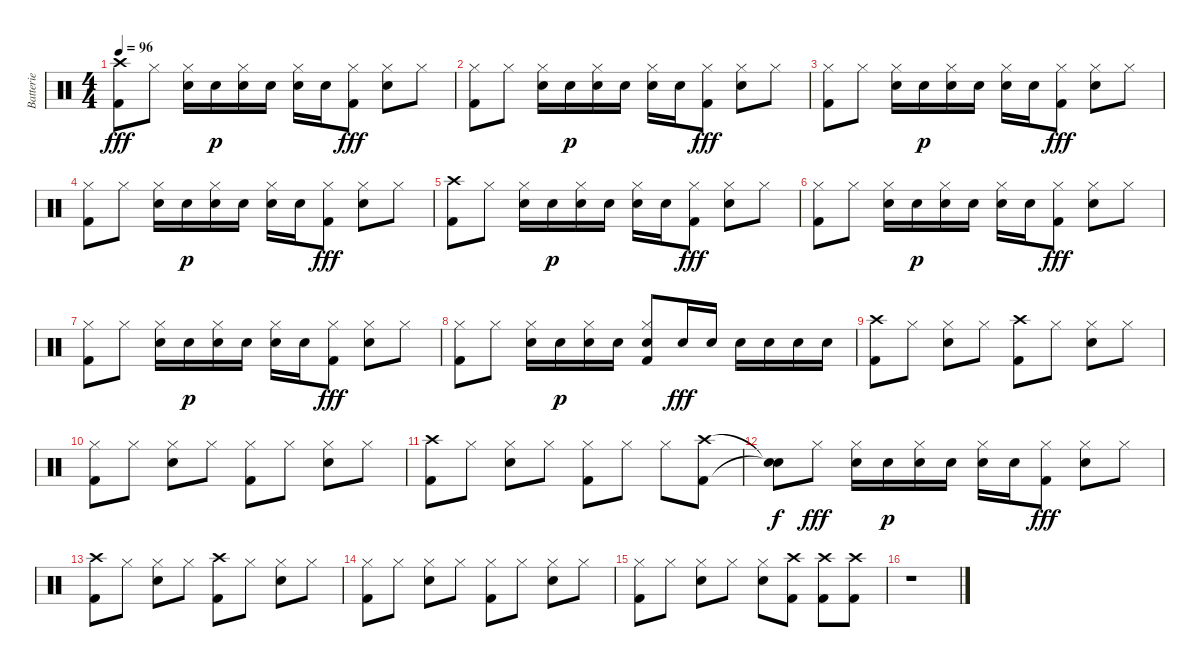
\track ("Batterie" "Batterie") {instrument percussion}
\staff {score}
\articulation defaults
\ts (4 4)
\tempo 96
\clef neutral
\ks c
("Crash high (hit)" "Kick (hit) 2").8{dy fff} "Hi-Hat (closed)".8 ("Hi-Hat (closed)" "Snare (hit) 2").16 "Snare (hit) 2".16{dy p} ("Hi-Hat (closed)" "Snare (hit) 2").16 "Snare (hit) 2".16 ("Hi-Hat (closed)" "Snare (hit) 2").16 "Snare (hit) 2".16 ("Hi-Hat (closed)" "Kick (hit) 2").8{dy fff} ("Hi-Hat (closed)" "Snare (hit) 2").8 "Hi-Hat (closed)".8 |
("Hi-Hat (closed)" "Kick (hit) 2").8 "Hi-Hat (closed)".8 ("Hi-Hat (closed)" "Snare (hit) 2").16 "Snare (hit) 2".16{dy p} ("Hi-Hat (closed)" "Snare (hit) 2").16 "Snare (hit) 2".16 ("Hi-Hat (closed)" "Snare (hit) 2").16 "Snare (hit) 2".16 ("Hi-Hat (closed)" "Kick (hit) 2").8{dy fff} ("Hi-Hat (closed)" "Snare (hit) 2").8 "Hi-Hat (closed)".8 |
("Hi-Hat (closed)" "Kick (hit) 2").8 "Hi-Hat (closed)".8 ("Hi-Hat (closed)" "Snare (hit) 2").16 "Snare (hit) 2".16{dy p} ("Hi-Hat (closed)" "Snare (hit) 2").16 "Snare (hit) 2".16 ("Hi-Hat (closed)" "Snare (hit) 2").16 "Snare (hit) 2".16 ("Hi-Hat (closed)" "Kick (hit) 2").8{dy fff} ("Hi-Hat (closed)" "Snare (hit) 2").8 "Hi-Hat (closed)".8 |
("Hi-Hat (closed)" "Kick (hit) 2").8 "Hi-Hat (closed)".8 ("Hi-Hat (closed)" "Snare (hit) 2").16 "Snare (hit) 2".16{dy p} ("Hi-Hat (closed)" "Snare (hit) 2").16 "Snare (hit) 2".16 ("Hi-Hat (closed)" "Snare (hit) 2").16 "Snare (hit) 2".16 ("Hi-Hat (closed)" "Kick (hit) 2").8{dy fff} ("Hi-Hat (closed)" "Snare (hit) 2").8 "Hi-Hat (closed)".8 |
("Crash high (hit)" "Kick (hit) 2").8 "Hi-Hat (closed)".8 ("Hi-Hat (closed)" "Snare (hit) 2").16 "Snare (hit) 2".16{dy p} ("Hi-Hat (closed)" "Snare (hit) 2").16 "Snare (hit) 2".16 ("Hi-Hat (closed)" "Snare (hit) 2").16 "Snare (hit) 2".16 ("Hi-Hat (closed)" "Kick (hit) 2").8{dy fff} ("Hi-Hat (closed)" "Snare (hit) 2").8 "Hi-Hat (closed)".8 |
("Hi-Hat (closed)" "Kick (hit) 2").8 "Hi-Hat (closed)".8 ("Hi-Hat (closed)" "Snare (hit) 2").16 "Snare (hit) 2".16{dy p} ("Hi-Hat (closed)" "Snare (hit) 2").16 "Snare (hit) 2".16 ("Hi-Hat (closed)" "Snare (hit) 2").16 "Snare (hit) 2".16 ("Hi-Hat (closed)" "Kick (hit) 2").8{dy fff} ("Hi-Hat (closed)" "Snare (hit) 2").8 "Hi-Hat (closed)".8 |
("Hi-Hat (closed)" "Kick (hit) 2").8 "Hi-Hat (closed)".8 ("Hi-Hat (closed)" "Snare (hit) 2").16 "Snare (hit) 2".16{dy p} ("Hi-Hat (closed)" "Snare (hit) 2").16 "Snare (hit) 2".16 ("Hi-Hat (closed)" "Snare (hit) 2").16 "Snare (hit) 2".16 ("Hi-Hat (closed)" "Kick (hit) 2").8{dy fff} ("Hi-Hat (closed)" "Snare (hit) 2").8 "Hi-Hat (closed)".8 |
("Hi-Hat (closed)" "Kick (hit) 2").8 "Hi-Hat (closed)".8 ("Hi-Hat (closed)" "Snare (hit) 2").16 "Snare (hit) 2".16{dy p} ("Hi-Hat (closed)" "Snare (hit) 2").16 "Snare (hit) 2".16 ("Hi-Hat (closed)" "Snare (hit) 2" "Kick (hit) 2").8 "Snare (hit) 2".16{dy fff} "Snare (hit) 2".16 "Snare (hit) 2".16 "Snare (hit) 2".16 "Snare (hit) 2".16 "Snare (hit) 2".16 |
("Crash high (hit)" "Kick (hit) 2").8 "Hi-Hat (closed)".8 ("Hi-Hat (closed)" "Snare (hit) 2").8 "Hi-Hat (closed)".8 ("Crash high (hit)" "Kick (hit) 2").8 "Hi-Hat (closed)".8 ("Hi-Hat (closed)" "Snare (hit) 2").8 "Hi-Hat (closed)".8 |
("Hi-Hat (closed)" "Kick (hit) 2").8 "Hi-Hat (closed)".8 ("Hi-Hat (closed)" "Snare (hit) 2").8 "Hi-Hat (closed)".8 ("Hi-Hat (closed)" "Kick (hit) 2").8 "Hi-Hat (closed)".8 ("Hi-Hat (closed)" "Snare (hit) 2").8 "Hi-Hat (closed)".8 |
("Crash high (hit)" "Kick (hit) 2").8 "Hi-Hat (closed)".8 ("Hi-Hat (closed)" "Snare (hit) 2").8 "Hi-Hat (closed)".8 ("Hi-Hat (closed)" "Kick (hit) 2").8 "Hi-Hat (closed)".8 "Hi-Hat (closed)".8 ("Crash high (hit)" "Kick (hit) 2").8 |
("Snare (hit)"{t} "Snare (hit)"{t}).8{dy f} "Hi-Hat (closed)".8{dy fff} ("Hi-Hat (closed)" "Snare (hit) 2").16 "Snare (hit) 2".16{dy p} ("Hi-Hat (closed)" "Snare (hit) 2").16 "Snare (hit) 2".16 ("Hi-Hat (closed)" "Snare (hit) 2").16 "Snare (hit) 2".16 ("Hi-Hat (closed)" "Kick (hit) 2").8{dy fff} ("Hi-Hat (closed)" "Snare (hit) 2").8 "Hi-Hat (closed)".8 |
("Crash high (hit)" "Kick (hit) 2").8 "Hi-Hat (closed)".8 ("Hi-Hat (closed)" "Snare (hit) 2").8 "Hi-Hat (closed)".8 ("Crash high (hit)" "Kick (hit) 2").8 "Hi-Hat (closed)".8 ("Hi-Hat (closed)" "Snare (hit) 2").8 "Hi-Hat (closed)".8 |
("Hi-Hat (closed)" "Kick (hit) 2").8 "Hi-Hat (closed)".8 ("Hi-Hat (closed)" "Snare (hit) 2").8 "Hi-Hat (closed)".8 ("Hi-Hat (closed)" "Kick (hit) 2").8 "Hi-Hat (closed)".8 ("Hi-Hat (closed)" "Snare (hit) 2").8 "Hi-Hat (closed)".8 |
("Hi-Hat (closed)" "Kick (hit) 2").8 "Hi-Hat (closed)".8 ("Hi-Hat (closed)" "Snare (hit) 2").8 "Hi-Hat (closed)".8 ("Hi-Hat (closed)" "Snare (hit) 2").8 ("Crash high (hit)" "Kick (hit) 2").8 ("Crash high (hit)" "Kick (hit) 2").8 ("Crash high (hit)" "Kick (hit) 2").8 |
r.1
